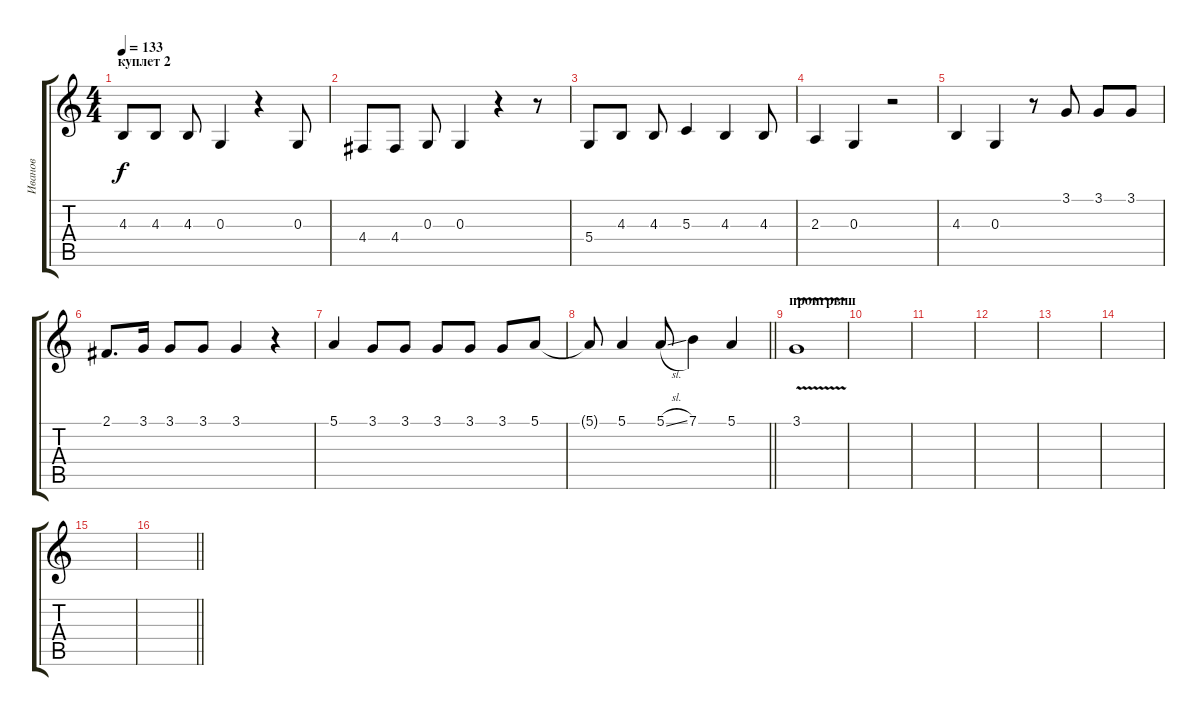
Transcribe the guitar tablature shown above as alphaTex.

\track ("Иванов" "Иванов") {instrument tenorsax}
\staff {score tabs}
\tuning (E4 B3 G3 D3 A2 E2) {hide}
\ts (4 4)
\section ("" "куплет 2")
\tempo 133
\clef g2
\ks c
4.3.8{dy f} 4.3.8 4.3.8 0.3.4 r.4 0.3.8 |
4.4.8 4.4.8 0.3.8 0.3.4 r.4 r.8 |
5.4.8 4.3.8 4.3.8 5.3.4 4.3.4 4.3.8 |
2.3.4 0.3.4 r.2 |
4.3.4 0.3.4 r.8 3.1.8 3.1.8 3.1.8 |
2.1.8{d} 3.1.16 3.1.8 3.1.8 3.1.4 r.4 |
5.1.4 3.1.8 3.1.8 3.1.8 3.1.8 3.1.8 5.1.8 |
\barLineRight lightlight
5.1{t}.8 5.1.4 5.1{sl}.8 7.1.4 5.1.4 |
\section ("" "проигрыш")
3.1{v}.1 |
|
|
|
|
|
|
\barLineRight lightlight
